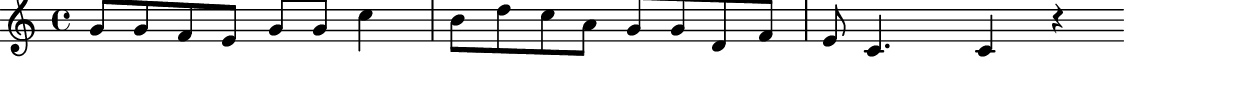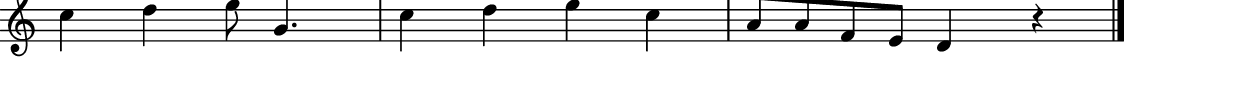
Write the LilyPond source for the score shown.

% MusicXML to Lilypond converter by Kovi

szovegAAA = \lyricmode {  "Szá" -- "za" -- "dos" "úr," "se" -- "je" -- "haj," "szá" -- "za" -- "dos" "úr," "ha" "fel" -- "ül" "a" "lo" -- "vá" -- "ra," "U" -- "gye" "fi" -- "úk," "szép" "é" -- "let" "a" "ka" -- "to" -- "na" "é" -- "let,"  }

% Analyzing...
% 1 parts
% 1 Staff
% forceBassClefActive = 
melody = {
% 33 notes in the part
% 1 voices

\new Staff
\new Voice {
% 33 notes
% 6 mesaures

\override Score.RehearsalMark #'break-visibility = #begin-of-line-invisible
% Measure 1
\clef "treble"
\key c \major
\time 4/4 
g'8 g'8 f'8 e'8 g'8 g'8 c''4 
% Measure 2
b'8 d''8 c''8 a'8 g'8 g'8 d'8 f'8 
% Measure 3
e'8 c'4. c'4 r4 
\override Score.RehearsalMark #'self-alignment-X = #RIGHT
\mark \markup{\fontsize #-0.5 {"Fine"}}
\bar ":|" 
% Measure 4
\break
c''4 d''4 e''8 g'4. 
% Measure 5
c''4 d''4 e''4 c''4 
% Measure 6
a'8 a'8 f'8 e'8 d'4 r4 \bar "|." 
} % voice
} % melody


harmonies = \chordmode {
% 6 chords
\germanChords
c4 s4 s4 s4 g4 s4 s4 s4 c4 s4 s4 s4 c4 s4 s4 s4 s4 s4 s4 s4 f4 s4 g4
}

\include "../../definitions.ly"
